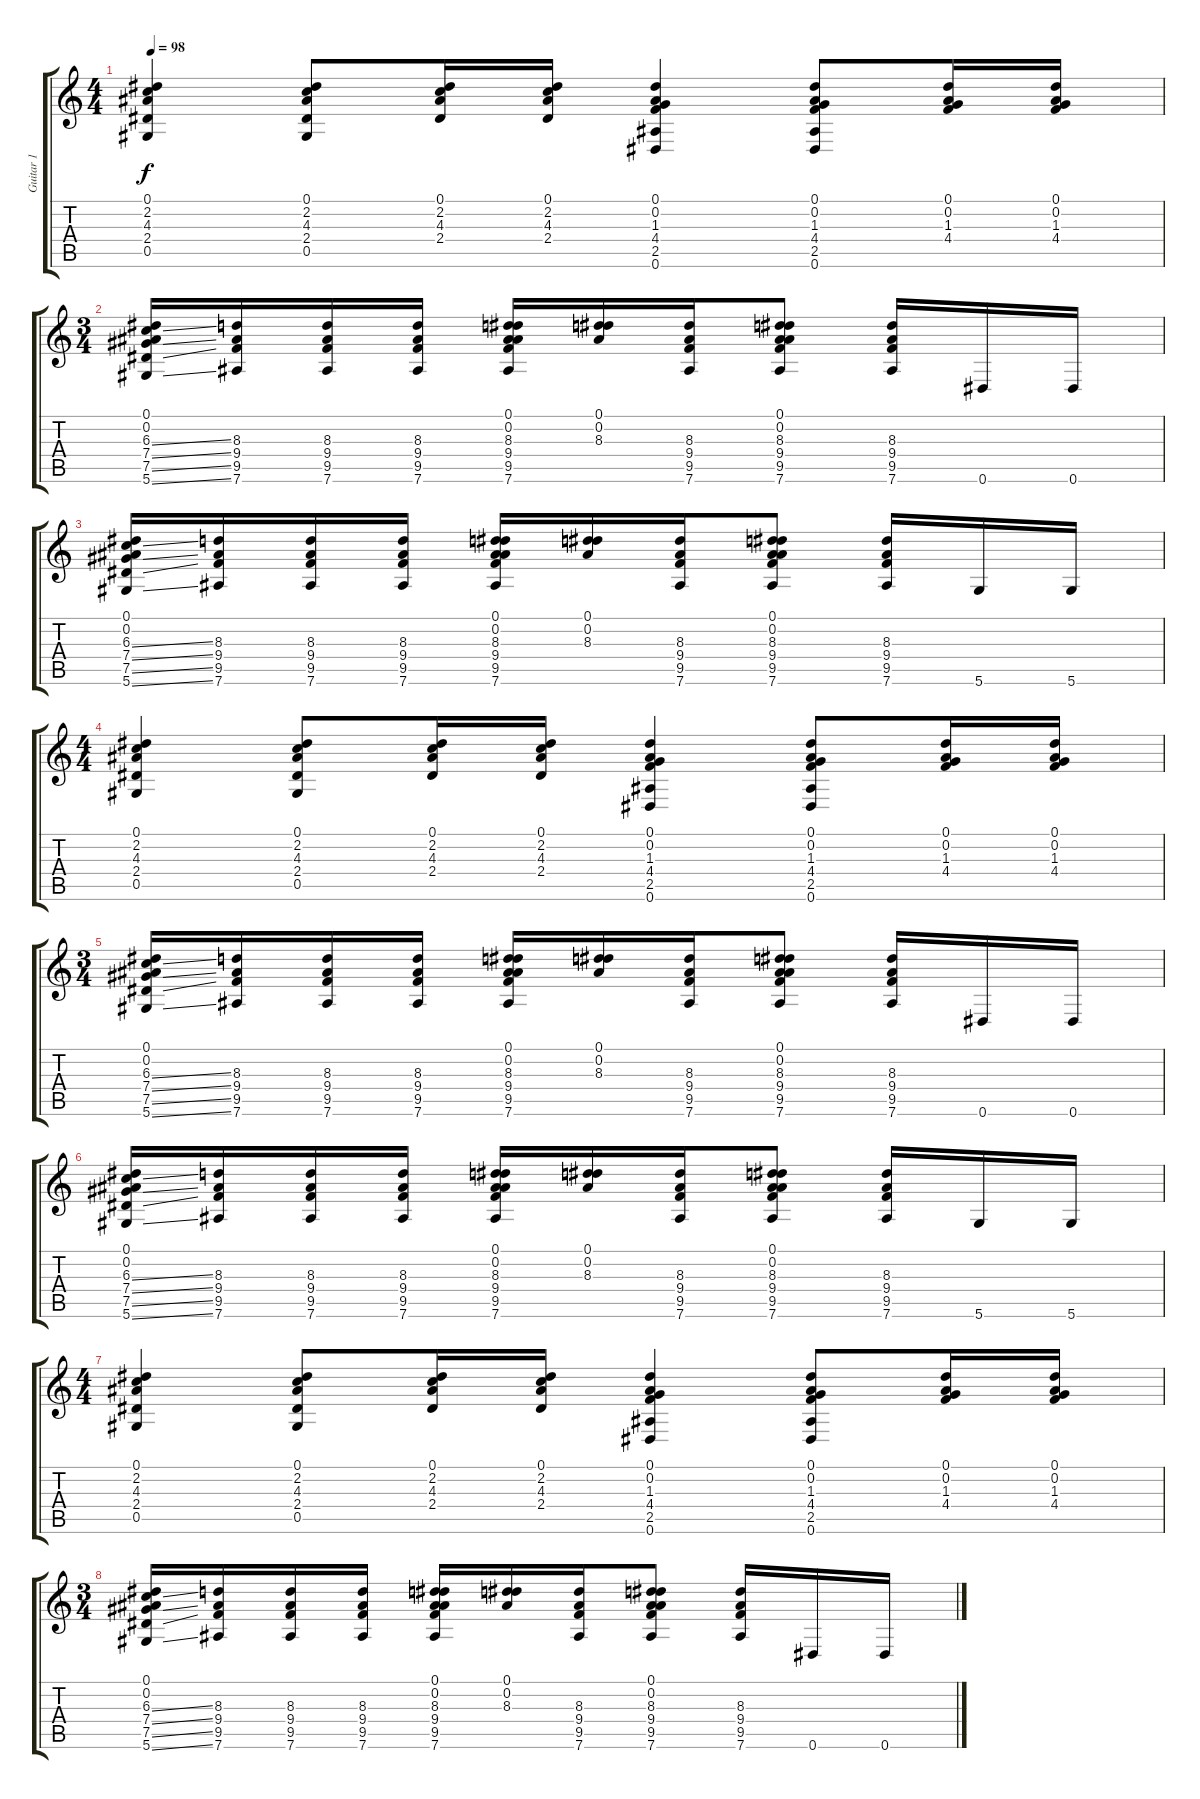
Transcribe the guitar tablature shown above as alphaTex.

\track ("Guitar 1" "Guitar 1") {instrument acousticguitarsteel}
\staff {score tabs}
\tuning (Eb4 Bb3 Gb3 Db3 Ab2 Eb2) {hide}
\ts (4 4)
\tempo 98
\clef g2
\ks c
(0.1 2.2 4.3 2.4 0.5).4{dy f} (0.1 2.2 4.3 2.4 0.5).8 (0.1 2.2 4.3 2.4).16 (0.1 2.2 4.3 2.4).16 (0.1 0.2 1.3 4.4 2.5 0.6).4 (0.1 0.2 1.3 4.4 2.5 0.6).8 (0.1 0.2 1.3 4.4).16 (0.1 0.2 1.3 4.4).16 |
\ts (3 4)
(0.1 0.2 6.3{ss} 7.4{ss} 7.5{ss} 5.6{ss}).16 (8.3 9.4 9.5 7.6).16 (8.3 9.4 9.5 7.6).16 (8.3 9.4 9.5 7.6).16 (0.1 0.2 8.3 9.4 9.5 7.6).16 (0.1 0.2 8.3).16 (8.3 9.4 9.5 7.6).16 (0.1 0.2 8.3 9.4 9.5 7.6).8 (8.3 9.4 9.5 7.6).16 0.6.16 0.6.16 |
(0.1 0.2 6.3{ss} 7.4{ss} 7.5{ss} 5.6{ss}).16 (8.3 9.4 9.5 7.6).16 (8.3 9.4 9.5 7.6).16 (8.3 9.4 9.5 7.6).16 (0.1 0.2 8.3 9.4 9.5 7.6).16 (0.1 0.2 8.3).16 (8.3 9.4 9.5 7.6).16 (0.1 0.2 8.3 9.4 9.5 7.6).8 (8.3 9.4 9.5 7.6).16 5.6.16 5.6.16 |
\ts (4 4)
(0.1 2.2 4.3 2.4 0.5).4 (0.1 2.2 4.3 2.4 0.5).8 (0.1 2.2 4.3 2.4).16 (0.1 2.2 4.3 2.4).16 (0.1 0.2 1.3 4.4 2.5 0.6).4 (0.1 0.2 1.3 4.4 2.5 0.6).8 (0.1 0.2 1.3 4.4).16 (0.1 0.2 1.3 4.4).16 |
\ts (3 4)
(0.1 0.2 6.3{ss} 7.4{ss} 7.5{ss} 5.6{ss}).16 (8.3 9.4 9.5 7.6).16 (8.3 9.4 9.5 7.6).16 (8.3 9.4 9.5 7.6).16 (0.1 0.2 8.3 9.4 9.5 7.6).16 (0.1 0.2 8.3).16 (8.3 9.4 9.5 7.6).16 (0.1 0.2 8.3 9.4 9.5 7.6).8 (8.3 9.4 9.5 7.6).16 0.6.16 0.6.16 |
(0.1 0.2 6.3{ss} 7.4{ss} 7.5{ss} 5.6{ss}).16 (8.3 9.4 9.5 7.6).16 (8.3 9.4 9.5 7.6).16 (8.3 9.4 9.5 7.6).16 (0.1 0.2 8.3 9.4 9.5 7.6).16 (0.1 0.2 8.3).16 (8.3 9.4 9.5 7.6).16 (0.1 0.2 8.3 9.4 9.5 7.6).8 (8.3 9.4 9.5 7.6).16 5.6.16 5.6.16 |
\ts (4 4)
(0.1 2.2 4.3 2.4 0.5).4 (0.1 2.2 4.3 2.4 0.5).8 (0.1 2.2 4.3 2.4).16 (0.1 2.2 4.3 2.4).16 (0.1 0.2 1.3 4.4 2.5 0.6).4 (0.1 0.2 1.3 4.4 2.5 0.6).8 (0.1 0.2 1.3 4.4).16 (0.1 0.2 1.3 4.4).16 |
\ts (3 4)
(0.1 0.2 6.3{ss} 7.4{ss} 7.5{ss} 5.6{ss}).16 (8.3 9.4 9.5 7.6).16 (8.3 9.4 9.5 7.6).16 (8.3 9.4 9.5 7.6).16 (0.1 0.2 8.3 9.4 9.5 7.6).16 (0.1 0.2 8.3).16 (8.3 9.4 9.5 7.6).16 (0.1 0.2 8.3 9.4 9.5 7.6).8 (8.3 9.4 9.5 7.6).16 0.6.16 0.6.16
